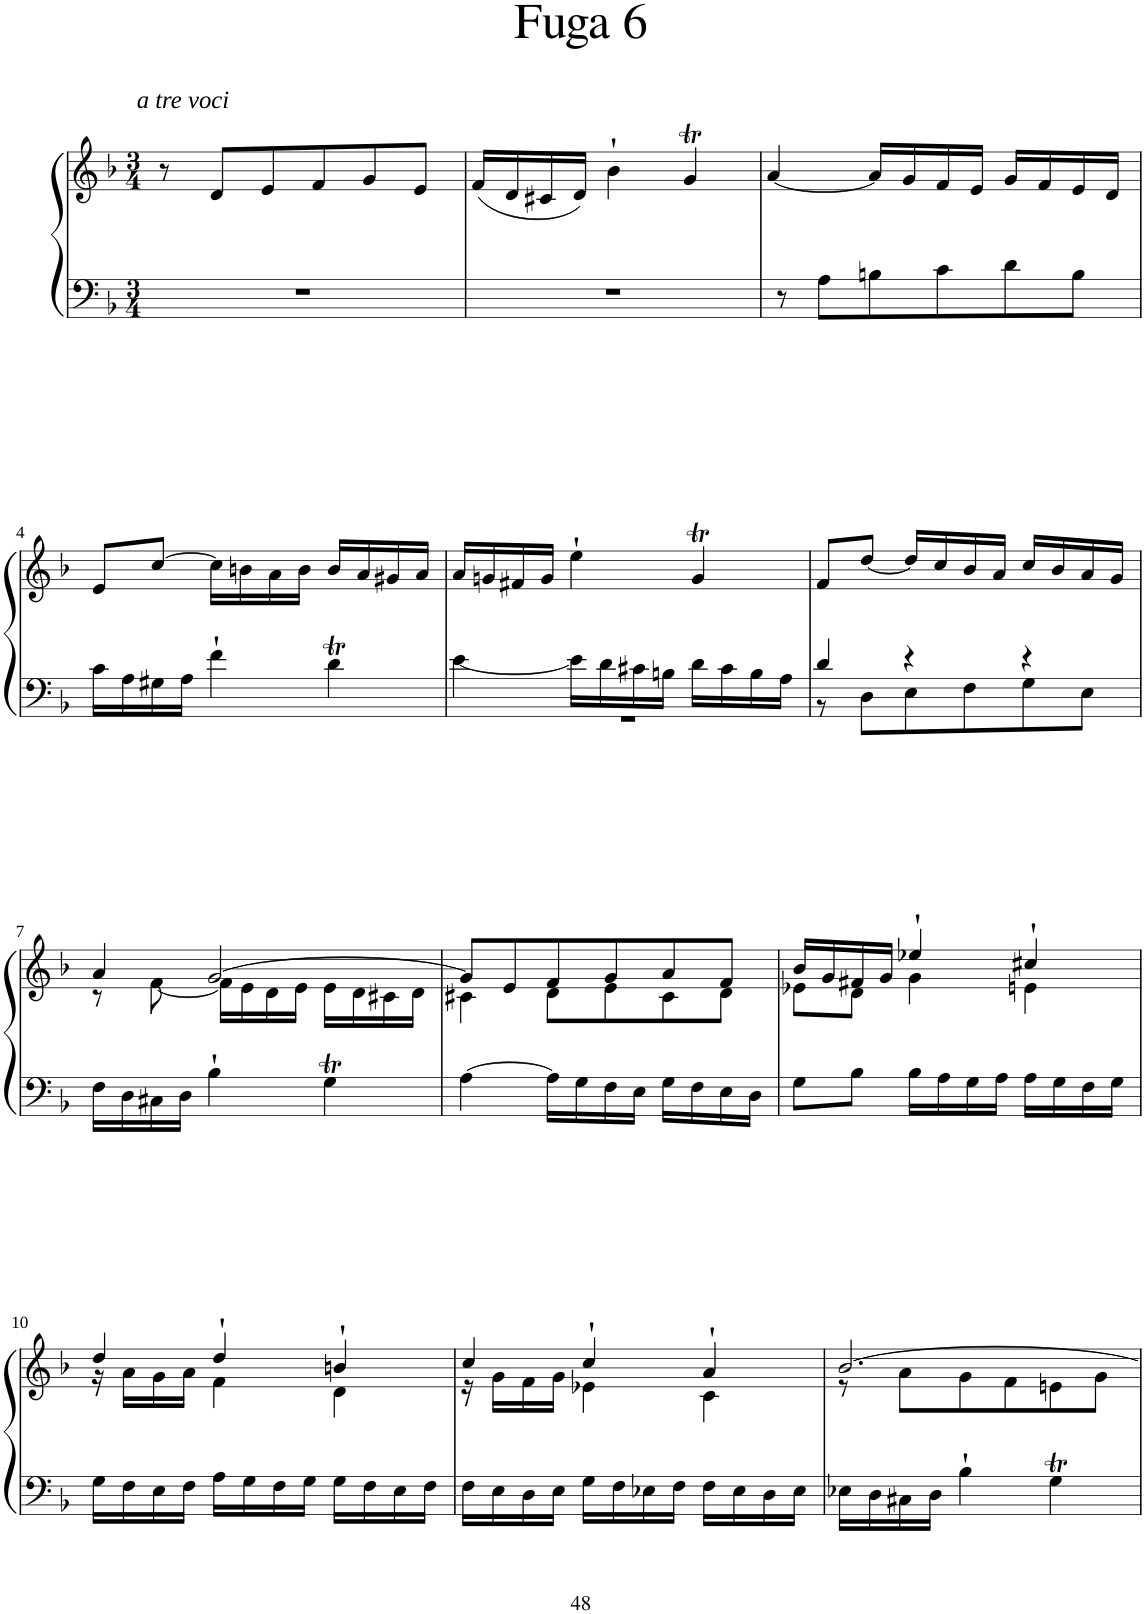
**kern	**kern
*part1	*part1
*staff2	*staff1
*I"Piano	*
*I'Pno	*
!!LO:PB:g=z
*clefF4	*clefG2
*k[b-]	*k[b-]
*M3/4	*M3/4
=1	=1
!	!LO:TX:a:i:t=a tre voci
2.r	8r
.	8d/L
.	8e/
.	8f/
.	8g/
.	8e/J
=2	=2
2.r	(16f/LL
.	16d/
.	16c#X/
.	16d/JJ)
.	4b-`\
.	4gT/
=3	=3
8r	[4a/
8A\L	.
8Bn\	16a/LL]
.	16g/
8c\	16f/
.	16e/JJ
8d\	16g/LL
.	16f/
8B\J	16e/
.	16d/JJ
!!LO:LB:g=z
=4	=4
16c\LL	8e/L
16A\	.
16G#X\	[8cc/J
16A\JJ	.
4f`\	16cc\LL]
.	16bn\
.	16a\
.	16b\JJ
4dT\	16b/LL
.	16a/
.	16g#X/
.	16a/JJ
=5	=5
*^	*
[4e\	2.r	16a/LL
.	.	16gn/
.	.	16f#X/
.	.	16g/JJ
16e\LL]	.	4ee`\
16d\	.	.
16c#X\	.	.
16Bn\JJ	.	.
16d\LL	.	4gT/
16c#\	.	.
16B\	.	.
16A\JJ	.	.
=6	=6	=6
4d/	8r	8f/L
.	8D\L	[8dd/J
4r	8E\	16dd/LL]
.	.	16cc/
.	8F\	16b-/
.	.	16a/JJ
4r	8G\	16cc/LL
.	.	16b-/
.	8E\J	16a/
.	.	16g/JJ
*v	*v	*
!!LO:LB:g=z
=7	=7
*	*^
16F\LL	4a/	8r
16D\	.	.
16C#X\	.	[8f\
16D\JJ	.	.
4B-`\	[2g/	16f\LL]
.	.	16e\
.	.	16d\
.	.	16e\JJ
4GT\	.	16e\LL
.	.	16d\
.	.	16c#X\
.	.	16d\JJ
=8	=8	=8
[4A\	8g/L]	4c#X\
.	8e/	.
16A\LL]	8f/	8d\L
16G\	.	.
16F\	8g/	8e\
16E\JJ	.	.
16G\LL	8a/	8c#\
16F\	.	.
16E\	8f/J	8d\J
16D\JJ	.	.
=9	=9	=9
8G\L	16b-/LL	8e-X\L
.	16g/	.
8B-\J	16f#X/	8d\J
.	16g/JJ	.
16B-\LL	4ee-X`/	4g\
16A\	.	.
16G\	.	.
16A\JJ	.	.
16A\LL	4cc#X`/	4en\
16G\	.	.
16F\	.	.
16G\JJ	.	.
!!LO:LB:g=z	!!
=10	=10	=10
16G\LL	4dd/	16r
16F\	.	16a\LL
16E\	.	16g\
16F\JJ	.	16a\JJ
16A\LL	4dd`/	4f\
16G\	.	.
16F\	.	.
16G\JJ	.	.
16G\LL	4bn`/	4d\
16F\	.	.
16E\	.	.
16F\JJ	.	.
=11	=11	=11
16F\LL	4cc/	16r
16E\	.	16g\LL
16D\	.	16f\
16E\JJ	.	16g\JJ
16G\LL	4cc`/	4e-X\
16F\	.	.
16E-X\	.	.
16F\JJ	.	.
16F\LL	4a`/	4c\
16E-\	.	.
16D\	.	.
16E-\JJ	.	.
=12	=12	=12
16E-X\LL	[2.b-/	8r
16D\	.	.
16C#X\	.	8a\L
16D\JJ	.	.
4B-`\	.	8g\
.	.	8f\
4GT\	.	8en\
.	.	8g\J
*	*v	*v
=	=
*-	*-
